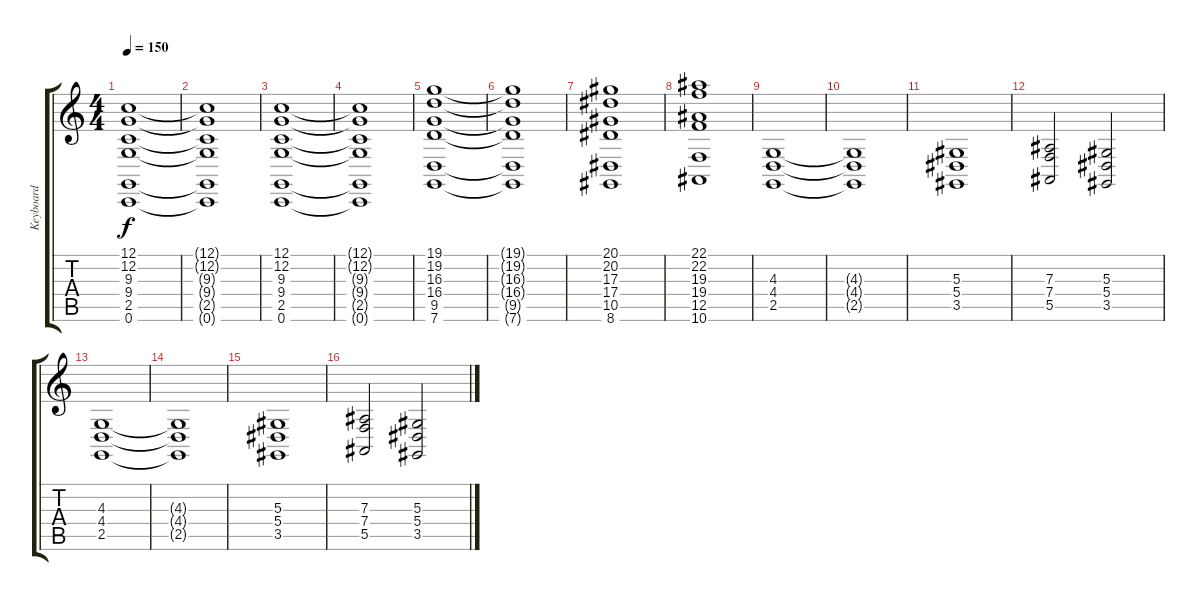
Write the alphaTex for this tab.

\track ("Keyboard" "Keyboard") {instrument pad4choir}
\staff {score tabs}
\tuning (C4 G3 Eb3 Bb2 F2 C2) {hide}
\ts (4 4)
\tempo 150
\clef g2
\ks c
(12.1 12.2 9.3 9.4 2.5 0.6).1{dy f} |
(12.1{t} 12.2{t} 9.3{t} 9.4{t} 2.5{t} 0.6{t}).1 |
(12.1 12.2 9.3 9.4 2.5 0.6).1 |
(12.1{t} 12.2{t} 9.3{t} 9.4{t} 2.5{t} 0.6{t}).1 |
(19.1 19.2 16.3 16.4 9.5 7.6).1 |
(19.1{t} 19.2{t} 16.3{t} 16.4{t} 9.5{t} 7.6{t}).1 |
(20.1 20.2 17.3 17.4 10.5 8.6).1 |
(22.1 22.2 19.3 19.4 12.5 10.6).1 |
(4.3 4.4 2.5).1 |
(4.3{t} 4.4{t} 2.5{t}).1 |
(5.3 5.4 3.5).1 |
(7.3 7.4 5.5).2 (5.3 5.4 3.5).2 |
(4.3 4.4 2.5).1 |
(4.3{t} 4.4{t} 2.5{t}).1 |
(5.3 5.4 3.5).1 |
(7.3 7.4 5.5).2 (5.3 5.4 3.5).2
